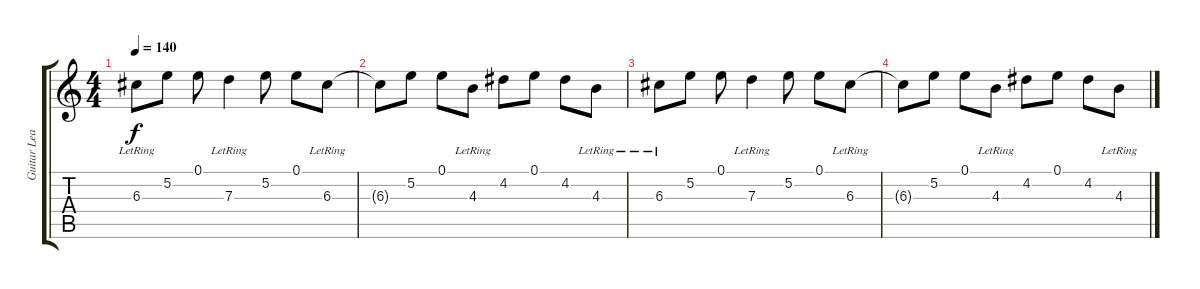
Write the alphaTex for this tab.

\track ("Guitar Lead" "Guitar Lea") {instrument distortionguitar}
\staff {score tabs}
\tuning (E4 B3 G3 D3 A2 E2) {hide}
\ts (4 4)
\tempo 140
\clef g2
\ks c
6.3{lr}.8{dy f} 5.2.8 0.1.8 7.3{lr}.4 5.2.8 0.1.8 6.3{lr}.8 |
6.3{t}.8 5.2.8 0.1.8 4.3{lr}.8 4.2.8 0.1.8 4.2.8 4.3{lr}.8 |
6.3{lr}.8 5.2.8 0.1.8 7.3{lr}.4 5.2.8 0.1.8 6.3{lr}.8 |
6.3{t}.8 5.2.8 0.1.8 4.3{lr}.8 4.2.8 0.1.8 4.2.8 4.3{lr}.8
